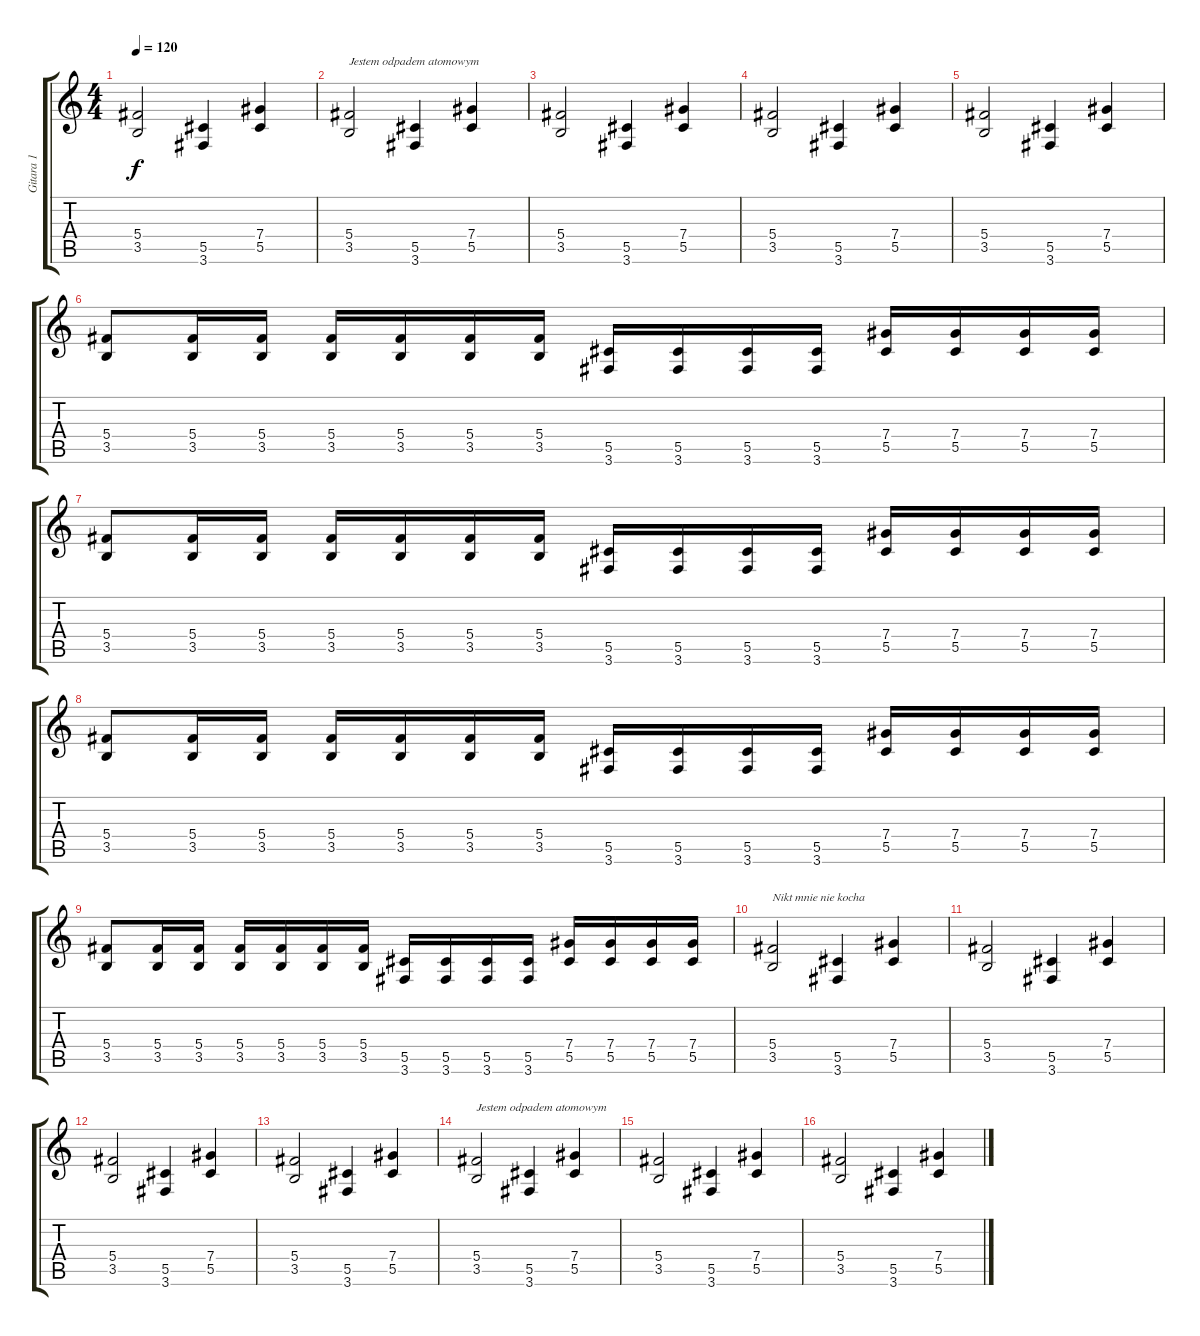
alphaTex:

\track ("Gitara 1" "Gitara 1") {instrument distortionguitar}
\staff {score tabs}
\tuning (Eb4 Bb3 Gb3 Db3 Ab2 Eb2) {hide}
\ts (4 4)
\tempo 120
\clef g2
\ks c
(5.4 3.5).2{dy f} (5.5 3.6).4 (7.4 5.5).4 |
(5.4 3.5).2{txt "Jestem odpadem atomowym"} (5.5 3.6).4 (7.4 5.5).4 |
(5.4 3.5).2 (5.5 3.6).4 (7.4 5.5).4 |
(5.4 3.5).2 (5.5 3.6).4 (7.4 5.5).4 |
(5.4 3.5).2 (5.5 3.6).4 (7.4 5.5).4 |
(5.4 3.5).8 (5.4 3.5).16 (5.4 3.5).16 (5.4 3.5).16 (5.4 3.5).16 (5.4 3.5).16 (5.4 3.5).16 (5.5 3.6).16 (5.5 3.6).16 (5.5 3.6).16 (5.5 3.6).16 (7.4 5.5).16 (7.4 5.5).16 (7.4 5.5).16 (7.4 5.5).16 |
(5.4 3.5).8 (5.4 3.5).16 (5.4 3.5).16 (5.4 3.5).16 (5.4 3.5).16 (5.4 3.5).16 (5.4 3.5).16 (5.5 3.6).16 (5.5 3.6).16 (5.5 3.6).16 (5.5 3.6).16 (7.4 5.5).16 (7.4 5.5).16 (7.4 5.5).16 (7.4 5.5).16 |
(5.4 3.5).8 (5.4 3.5).16 (5.4 3.5).16 (5.4 3.5).16 (5.4 3.5).16 (5.4 3.5).16 (5.4 3.5).16 (5.5 3.6).16 (5.5 3.6).16 (5.5 3.6).16 (5.5 3.6).16 (7.4 5.5).16 (7.4 5.5).16 (7.4 5.5).16 (7.4 5.5).16 |
(5.4 3.5).8 (5.4 3.5).16 (5.4 3.5).16 (5.4 3.5).16 (5.4 3.5).16 (5.4 3.5).16 (5.4 3.5).16 (5.5 3.6).16 (5.5 3.6).16 (5.5 3.6).16 (5.5 3.6).16 (7.4 5.5).16 (7.4 5.5).16 (7.4 5.5).16 (7.4 5.5).16 |
(5.4 3.5).2{txt "Nikt mnie nie kocha"} (5.5 3.6).4 (7.4 5.5).4 |
(5.4 3.5).2 (5.5 3.6).4 (7.4 5.5).4 |
(5.4 3.5).2 (5.5 3.6).4 (7.4 5.5).4 |
(5.4 3.5).2 (5.5 3.6).4 (7.4 5.5).4 |
(5.4 3.5).2{txt "Jestem odpadem atomowym"} (5.5 3.6).4 (7.4 5.5).4 |
(5.4 3.5).2 (5.5 3.6).4 (7.4 5.5).4 |
(5.4 3.5).2 (5.5 3.6).4 (7.4 5.5).4
